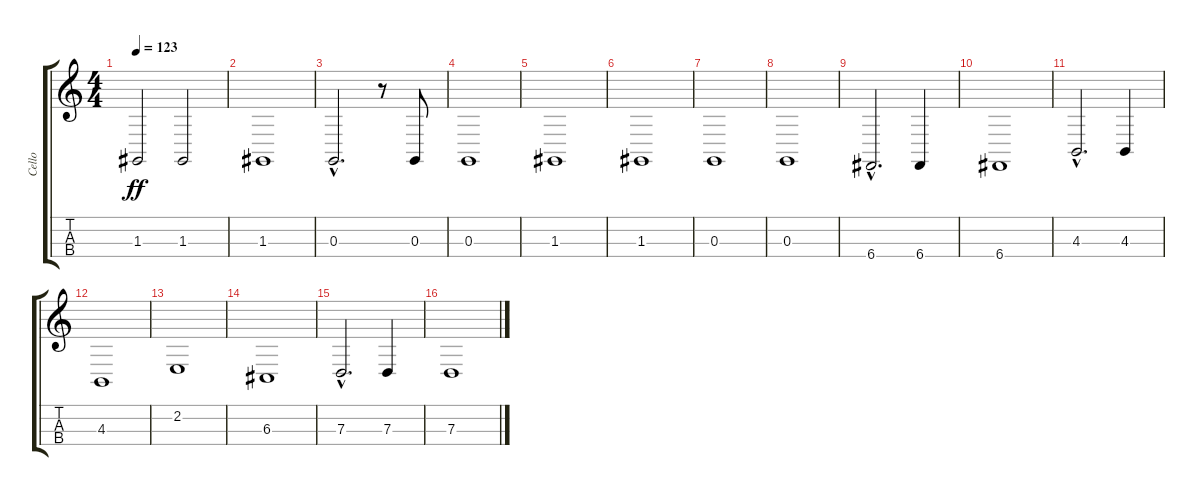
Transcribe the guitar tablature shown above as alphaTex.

\track ("Cello" "Cello") {instrument cello}
\staff {score tabs}
\tuning (A3 D3 G2 C2) {hide}
\ts (4 4)
\tempo 123
\clef g2
\ks c
1.3.2{dy ff} 1.3.2 |
1.3.1 |
0.3{hac}.2{d} r.8 0.3.8 |
0.3.1 |
1.3.1 |
1.3.1 |
0.3.1 |
0.3.1 |
6.4{hac}.2{d} 6.4.4 |
6.4.1 |
4.3{hac}.2{d} 4.3.4 |
4.3.1 |
2.2.1 |
6.3.1 |
7.3{hac}.2{d} 7.3.4 |
7.3.1
